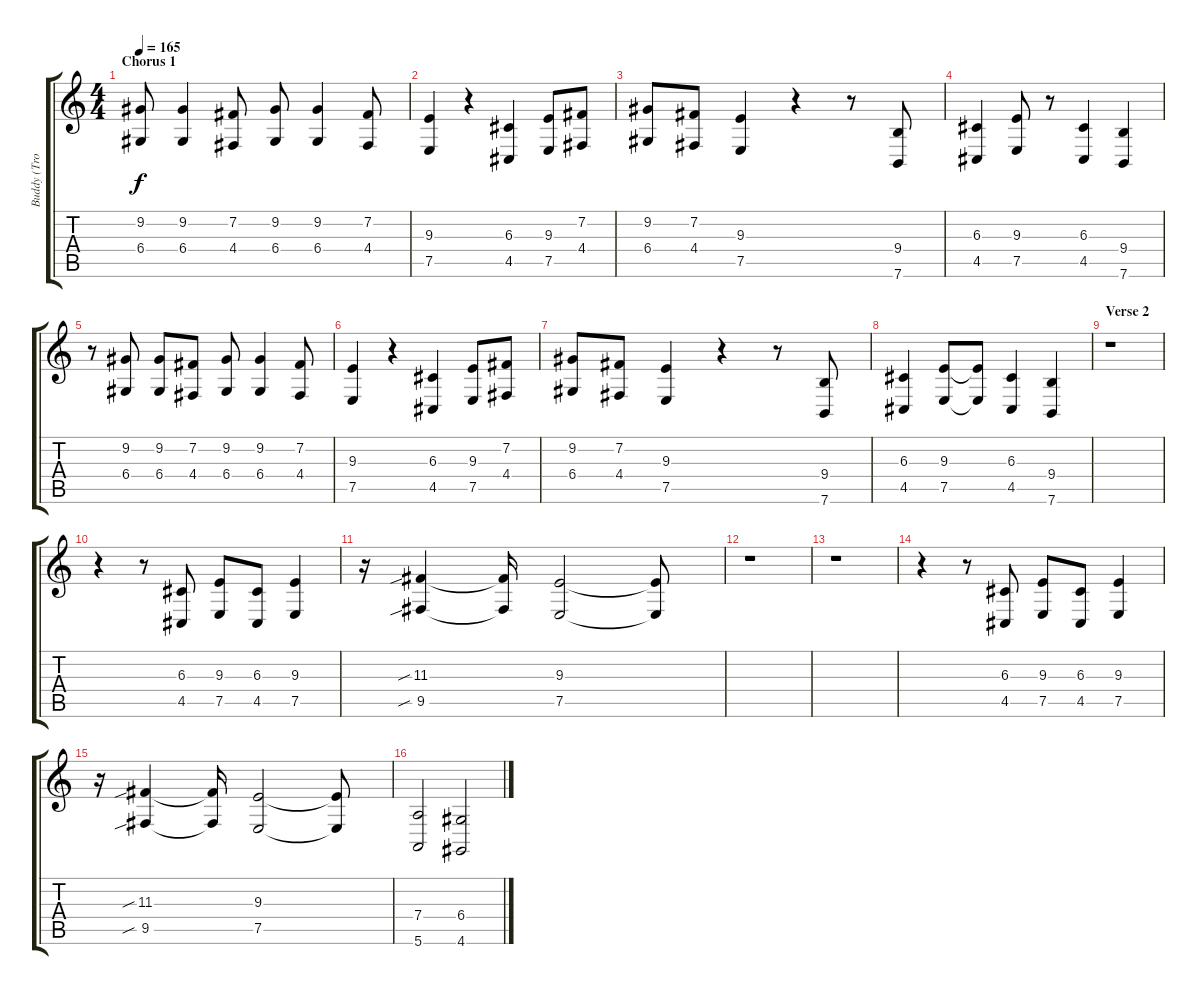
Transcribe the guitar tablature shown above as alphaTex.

\track ("Buddy (Trombone)" "Buddy (Tro") {instrument trombone}
\staff {score tabs}
\tuning (E4 B3 G3 D3 A2 E2) {hide}
\ts (4 4)
\section ("" "Chorus 1")
\tempo 165
\clef g2
\ks c
(9.2 6.4).8{dy f} (9.2 6.4).4 (7.2 4.4).8 (9.2 6.4).8 (9.2 6.4).4 (7.2 4.4).8 |
(9.3 7.5).4 r.4 (6.3 4.5).4 (9.3 7.5).8 (7.2 4.4).8 |
(9.2 6.4).8 (7.2 4.4).8 (9.3 7.5).4 r.4 r.8 (9.4 7.6).8 |
(6.3 4.5).4 (9.3 7.5).8 r.8 (6.3 4.5).4 (9.4 7.6).4 |
r.8 (9.2 6.4).8 (9.2 6.4).8 (7.2 4.4).8 (9.2 6.4).8 (9.2 6.4).4 (7.2 4.4).8 |
(9.3 7.5).4 r.4 (6.3 4.5).4 (9.3 7.5).8 (7.2 4.4).8 |
(9.2 6.4).8 (7.2 4.4).8 (9.3 7.5).4 r.4 r.8 (9.4 7.6).8 |
(6.3 4.5).4 (9.3 7.5).8 (9.3{t} 7.5{t}).8 (6.3 4.5).4 (9.4 7.6).4 |
\section ("" "Verse 2")
r.1 |
r.4 r.8 (6.3 4.5).8 (9.3 7.5).8 (6.3 4.5).8 (9.3 7.5).4 |
r.16 (11.3{sib} 9.5{sib}).4 (11.3{t} 9.5{t}).16 (9.3 7.5).2 (9.3{t} 7.5{t}).8 |
r.1 |
r.1 |
r.4 r.8 (6.3 4.5).8 (9.3 7.5).8 (6.3 4.5).8 (9.3 7.5).4 |
r.16 (11.3{sib} 9.5{sib}).4 (11.3{t} 9.5{t}).16 (9.3 7.5).2 (9.3{t} 7.5{t}).8 |
(7.4 5.6).2 (6.4 4.6).2
